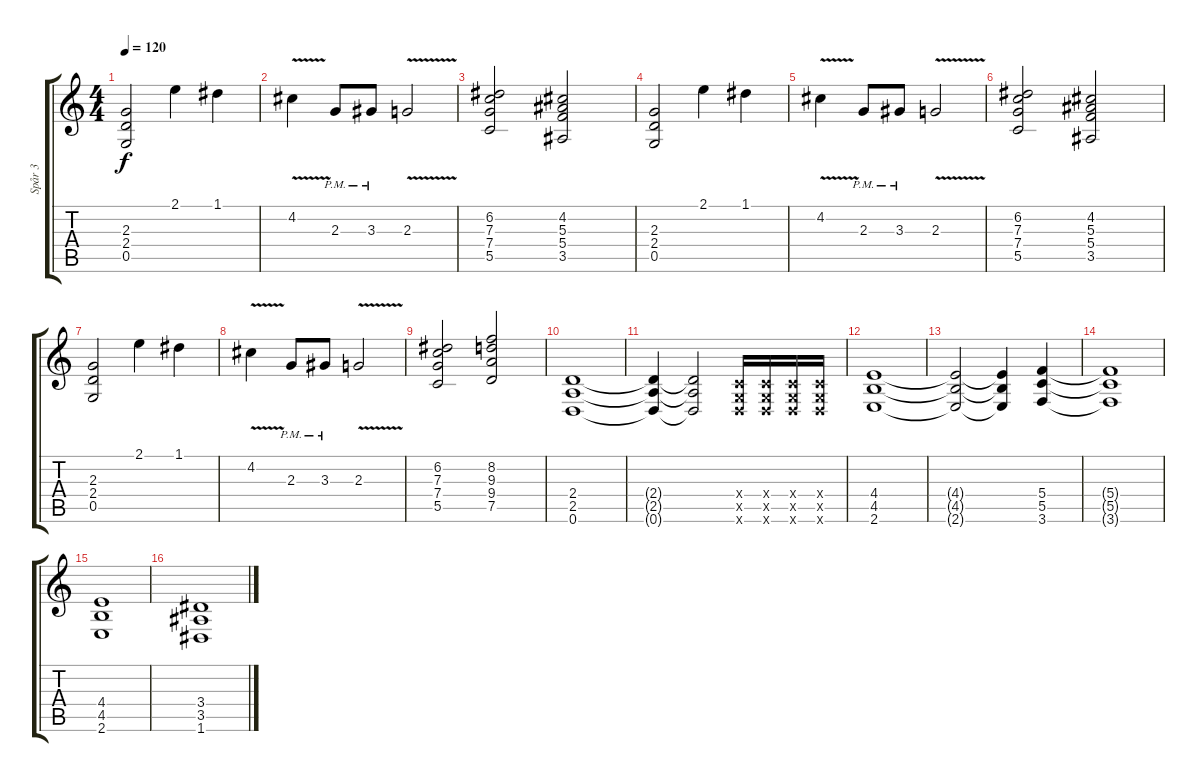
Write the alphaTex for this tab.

\track ("Spår 3" "Spår 3") {instrument distortionguitar}
\staff {score tabs}
\tuning (D4 A3 F3 C3 G2 D2) {hide}
\ts (4 4)
\tempo 120
\clef g2
\ks c
(2.3 2.4 0.5).2{dy f} 2.1.4 1.1.4 |
4.2{v}.4 2.3{pm}.8 3.3{pm}.8 2.3{v}.2 |
(6.2 7.3 7.4 5.5).2 (4.2 5.3 5.4 3.5).2 |
(2.3 2.4 0.5).2 2.1.4 1.1.4 |
4.2{v}.4 2.3{pm}.8 3.3{pm}.8 2.3{v}.2 |
(6.2 7.3 7.4 5.5).2 (4.2 5.3 5.4 3.5).2 |
(2.3 2.4 0.5).2 2.1.4 1.1.4 |
4.2{v}.4 2.3{pm}.8 3.3{pm}.8 2.3{v}.2 |
(6.2 7.3 7.4 5.5).2 (8.2 9.3 9.4 7.5).2 |
(2.4 2.5 0.6).1 |
(2.4{t} 2.5{t} 0.6{t}).4 (2.4{t} 2.5{t} 0.6{t}).2 (0.4{x} 0.5{x} 0.6{x}).16 (0.4{x} 0.5{x} 0.6{x}).16 (0.4{x} 0.5{x} 0.6{x}).16 (0.4{x} 0.5{x} 0.6{x}).16 |
(4.4 4.5 2.6).1 |
(4.4{t} 4.5{t} 2.6{t}).2 (4.4{t} 4.5{t} 2.6{t}).4 (5.4 5.5 3.6).4 |
(5.4{t} 5.5{t} 3.6{t}).1 |
(4.4 4.5 2.6).1 |
(3.4 3.5 1.6).1
